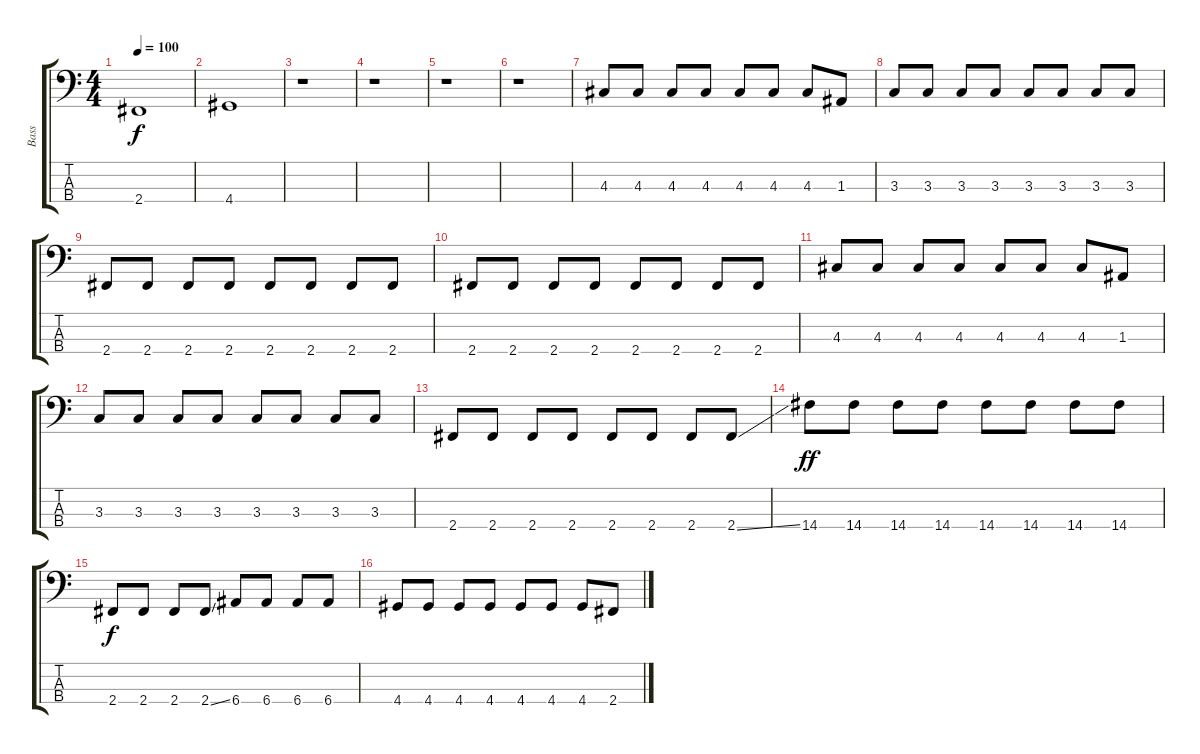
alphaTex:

\track ("Bass" "Bass") {instrument electricbassfinger}
\staff {score tabs}
\tuning (G2 D2 A1 E1) {hide}
\ts (4 4)
\tempo 100
\clef f4
\ks c
2.4.1{dy f} |
4.4.1 |
r.1 |
r.1 |
r.1 |
r.1 |
4.3.8 4.3.8 4.3.8 4.3.8 4.3.8 4.3.8 4.3.8 1.3.8 |
3.3.8 3.3.8 3.3.8 3.3.8 3.3.8 3.3.8 3.3.8 3.3.8 |
2.4.8 2.4.8 2.4.8 2.4.8 2.4.8 2.4.8 2.4.8 2.4.8 |
2.4.8 2.4.8 2.4.8 2.4.8 2.4.8 2.4.8 2.4.8 2.4.8 |
4.3.8 4.3.8 4.3.8 4.3.8 4.3.8 4.3.8 4.3.8 1.3.8 |
3.3.8 3.3.8 3.3.8 3.3.8 3.3.8 3.3.8 3.3.8 3.3.8 |
2.4.8 2.4.8 2.4.8 2.4.8 2.4.8 2.4.8 2.4.8 2.4{ss}.8 |
14.4.8{dy ff} 14.4.8 14.4.8 14.4.8 14.4.8 14.4.8 14.4.8 14.4.8 |
2.4.8{dy f} 2.4.8 2.4.8 2.4{ss}.8 6.4.8 6.4.8 6.4.8 6.4.8 |
4.4.8 4.4.8 4.4.8 4.4.8 4.4.8 4.4.8 4.4.8 2.4.8
